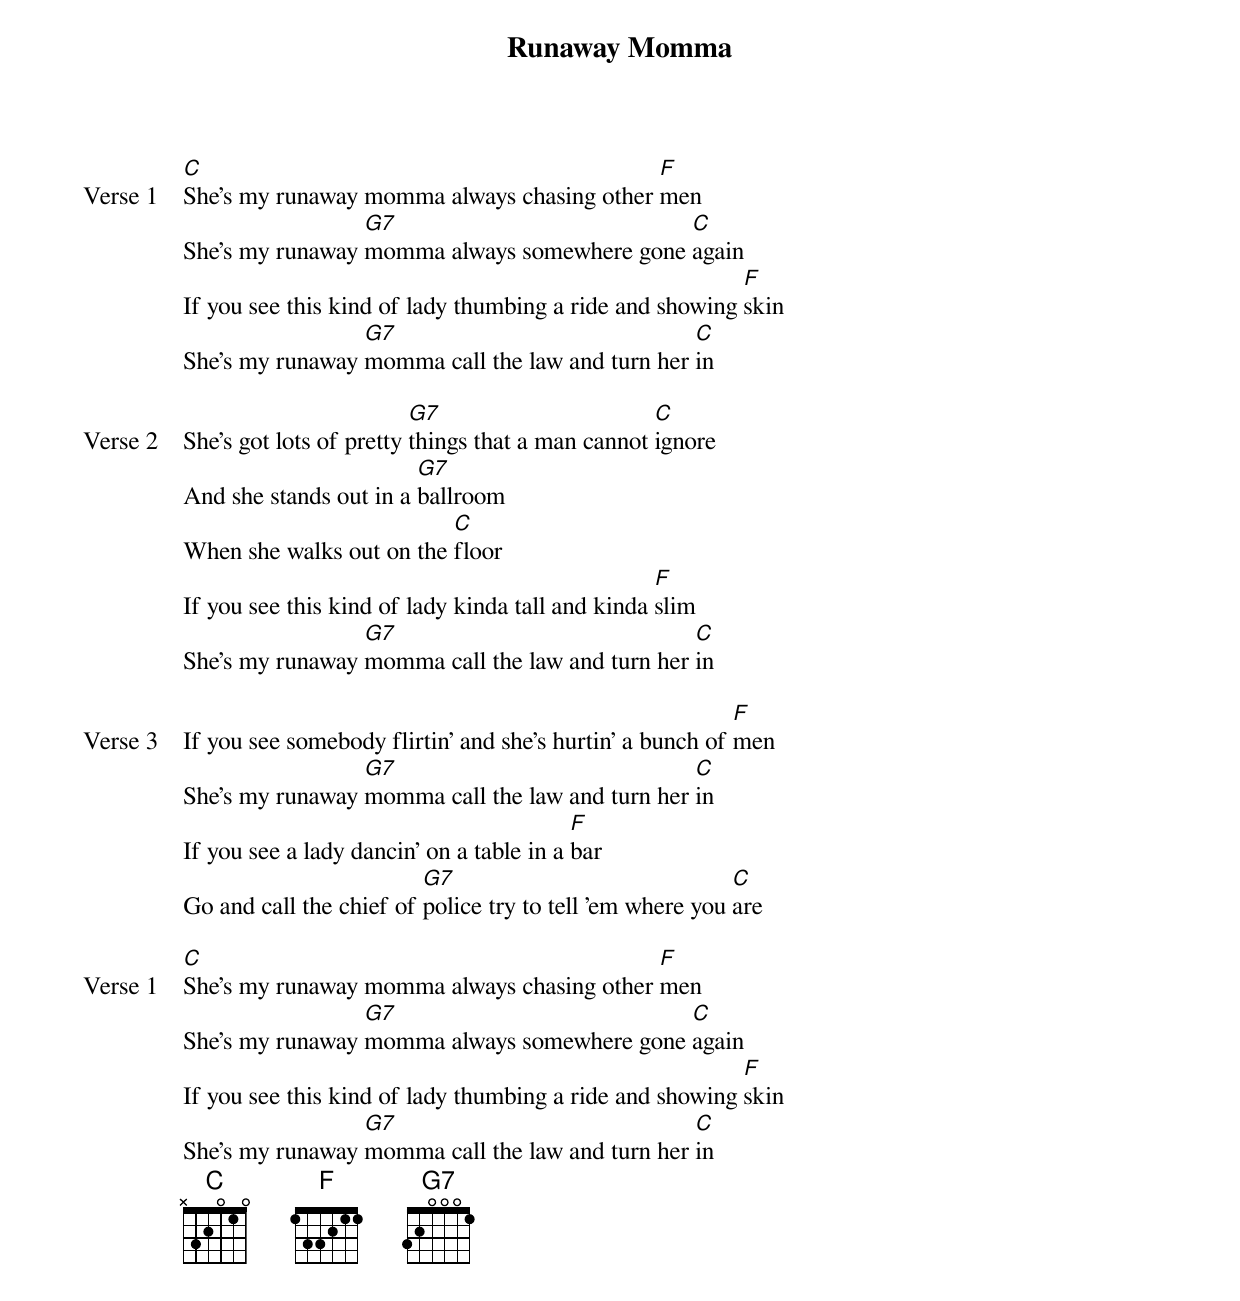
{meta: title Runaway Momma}
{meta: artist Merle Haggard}
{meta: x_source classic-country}
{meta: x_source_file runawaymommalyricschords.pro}
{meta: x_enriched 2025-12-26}

{start_of_verse: Verse 1}
[C]She's my runaway momma always chasing other [F]men
She's my runaway [G7]momma always somewhere gone [C]again
If you see this kind of lady thumbing a ride and showing [F]skin
She's my runaway [G7]momma call the law and turn her [C]in
{end_of_verse}

{start_of_verse: Verse 2}
She's got lots of pretty [G7]things that a man cannot [C]ignore
And she stands out in a [G7]ballroom
When she walks out on the [C]floor
If you see this kind of lady kinda tall and kinda [F]slim
She's my runaway [G7]momma call the law and turn her [C]in
{end_of_verse}

{start_of_verse: Verse 3}
If you see somebody flirtin' and she's hurtin' a bunch of [F]men
She's my runaway [G7]momma call the law and turn her [C]in
If you see a lady dancin' on a table in a [F]bar
Go and call the chief of [G7]police try to tell 'em where you [C]are
{end_of_verse}

{start_of_verse: Verse 1}
[C]She's my runaway momma always chasing other [F]men
She's my runaway [G7]momma always somewhere gone [C]again
If you see this kind of lady thumbing a ride and showing [F]skin
She's my runaway [G7]momma call the law and turn her [C]in
{end_of_verse}
